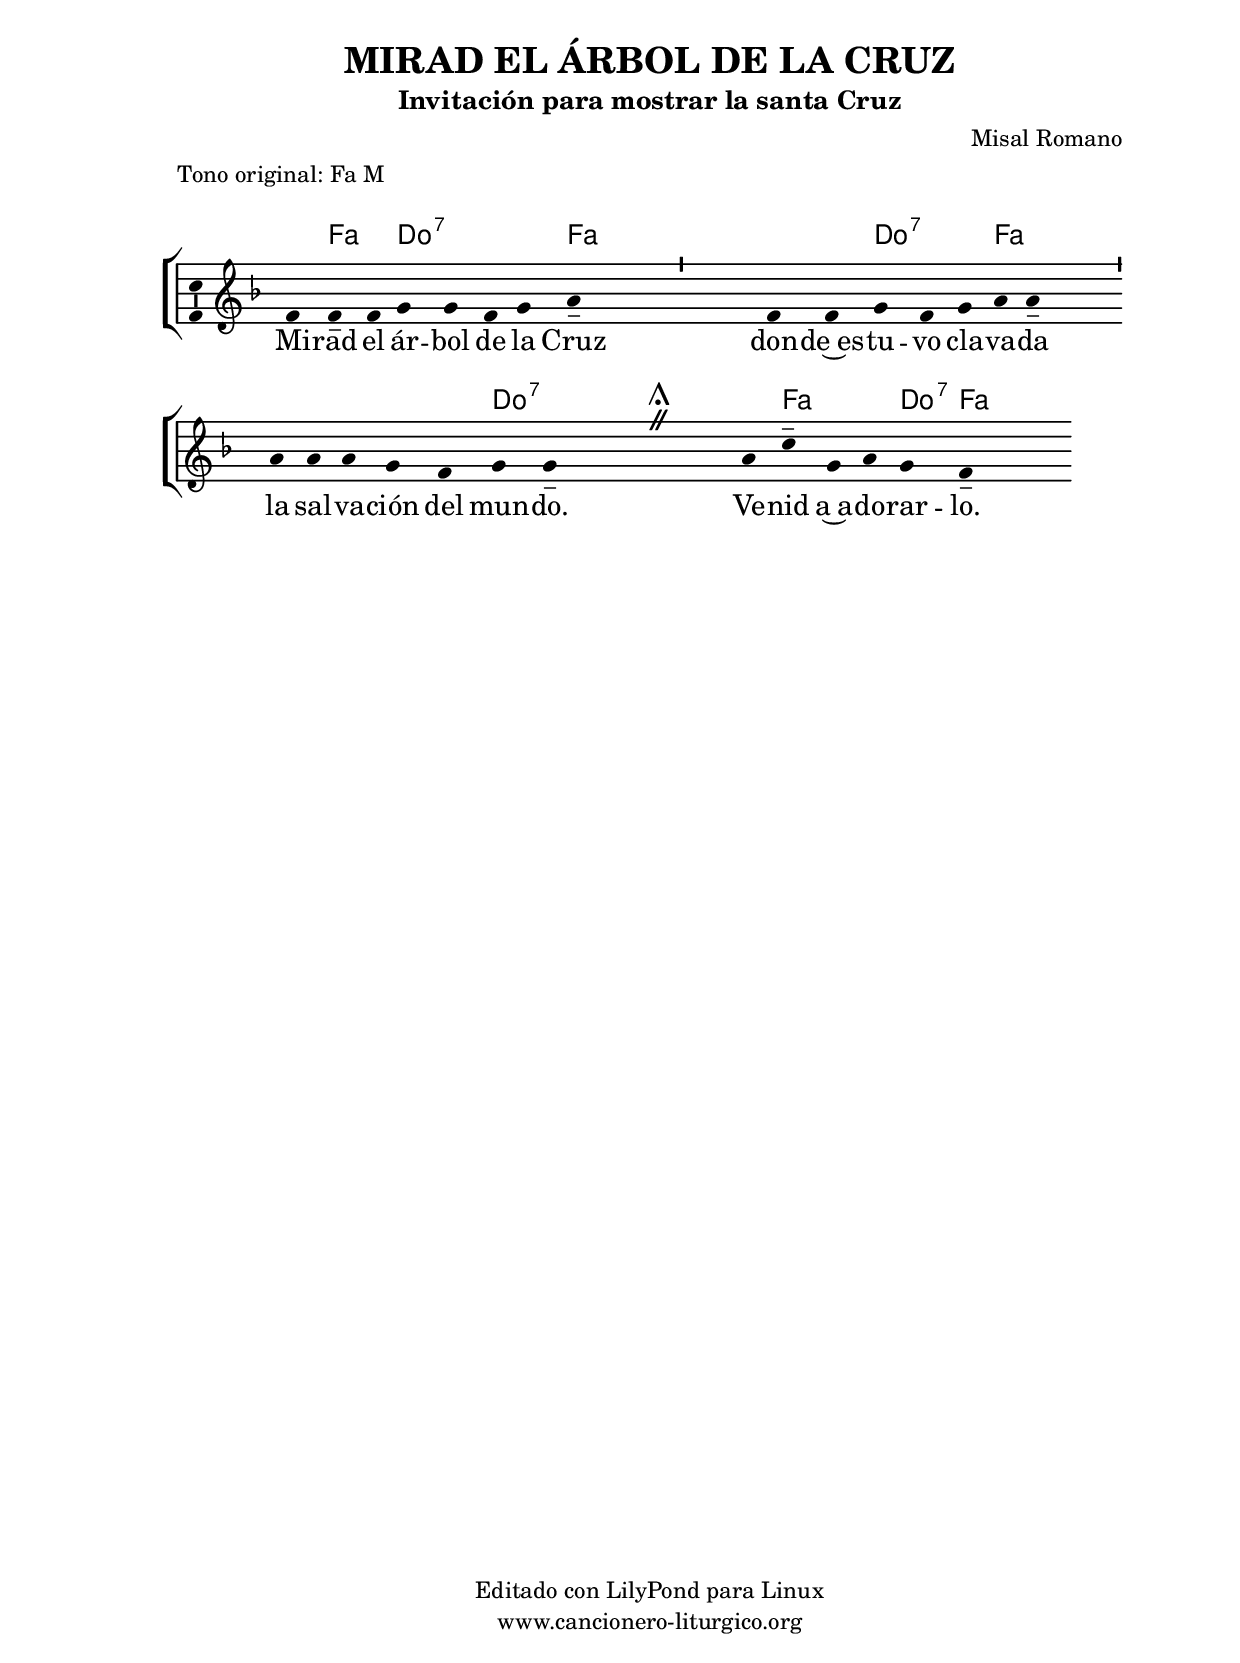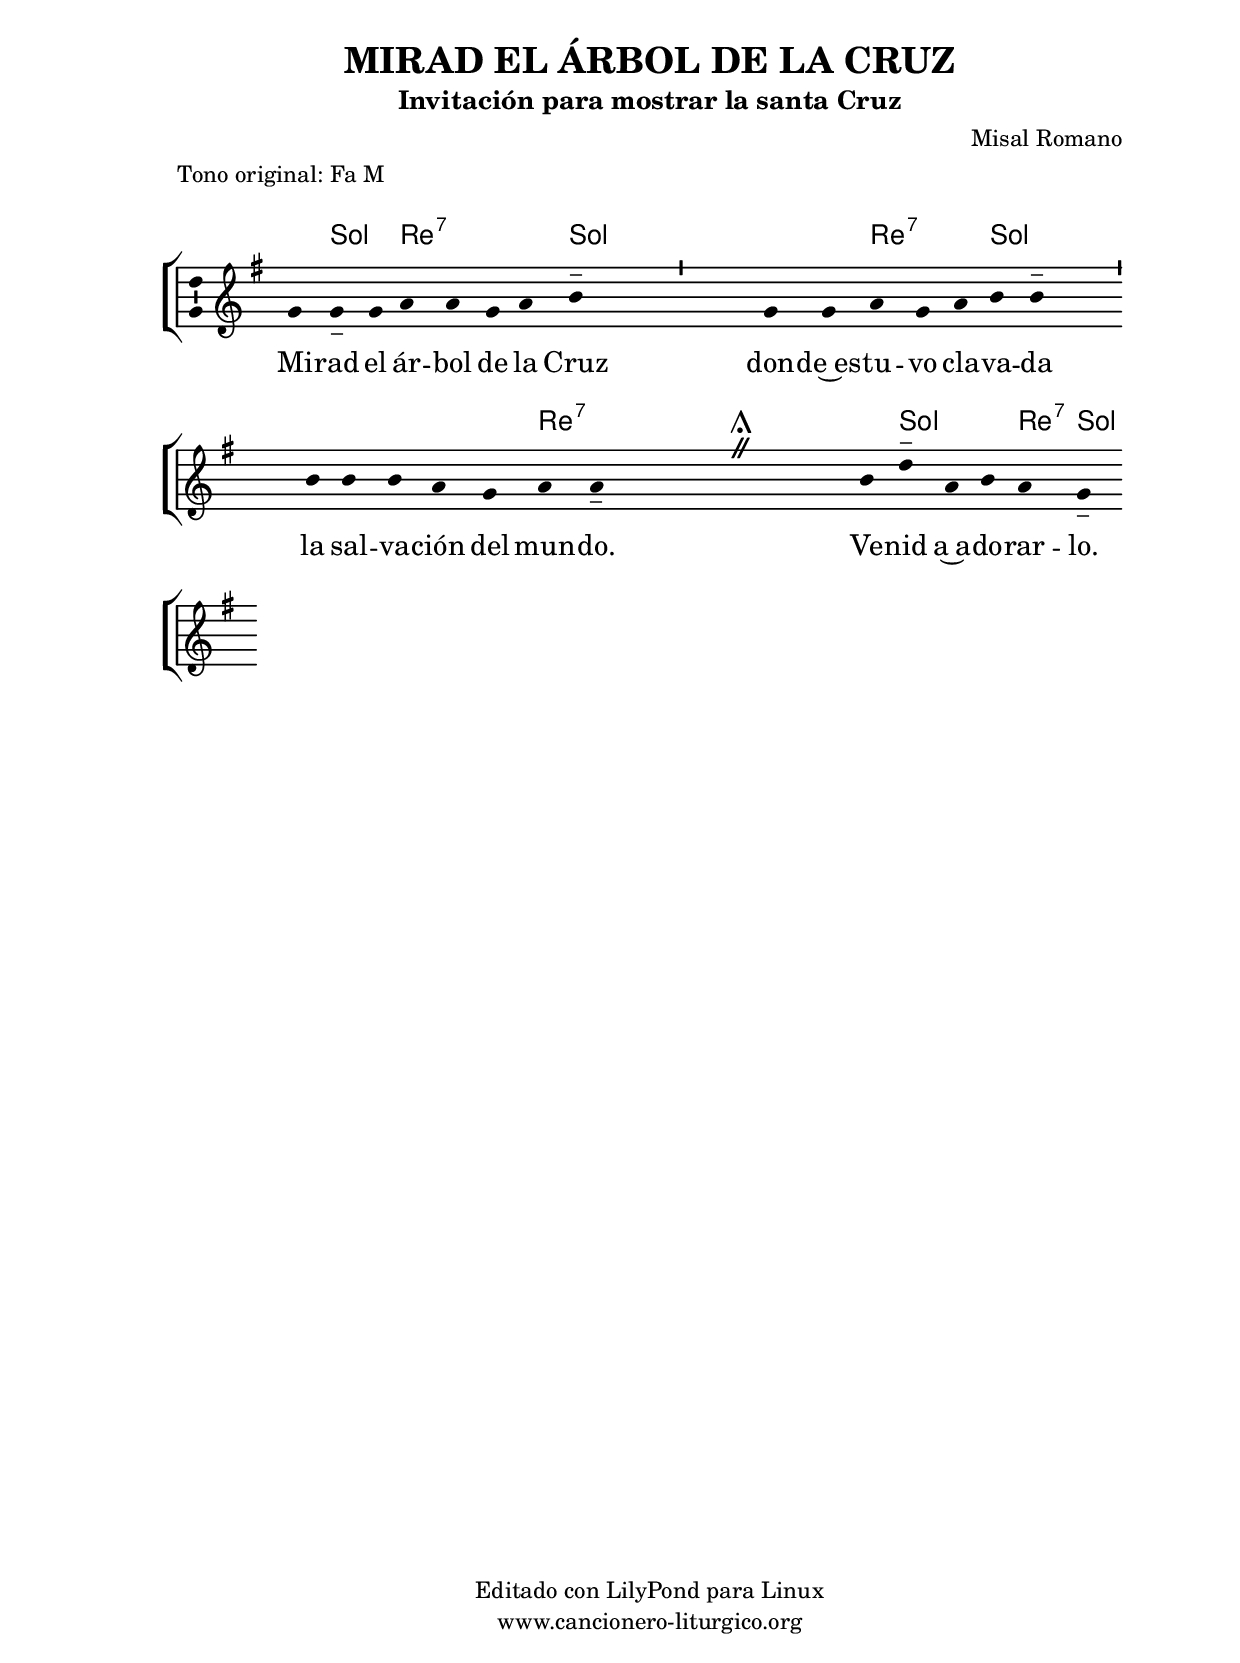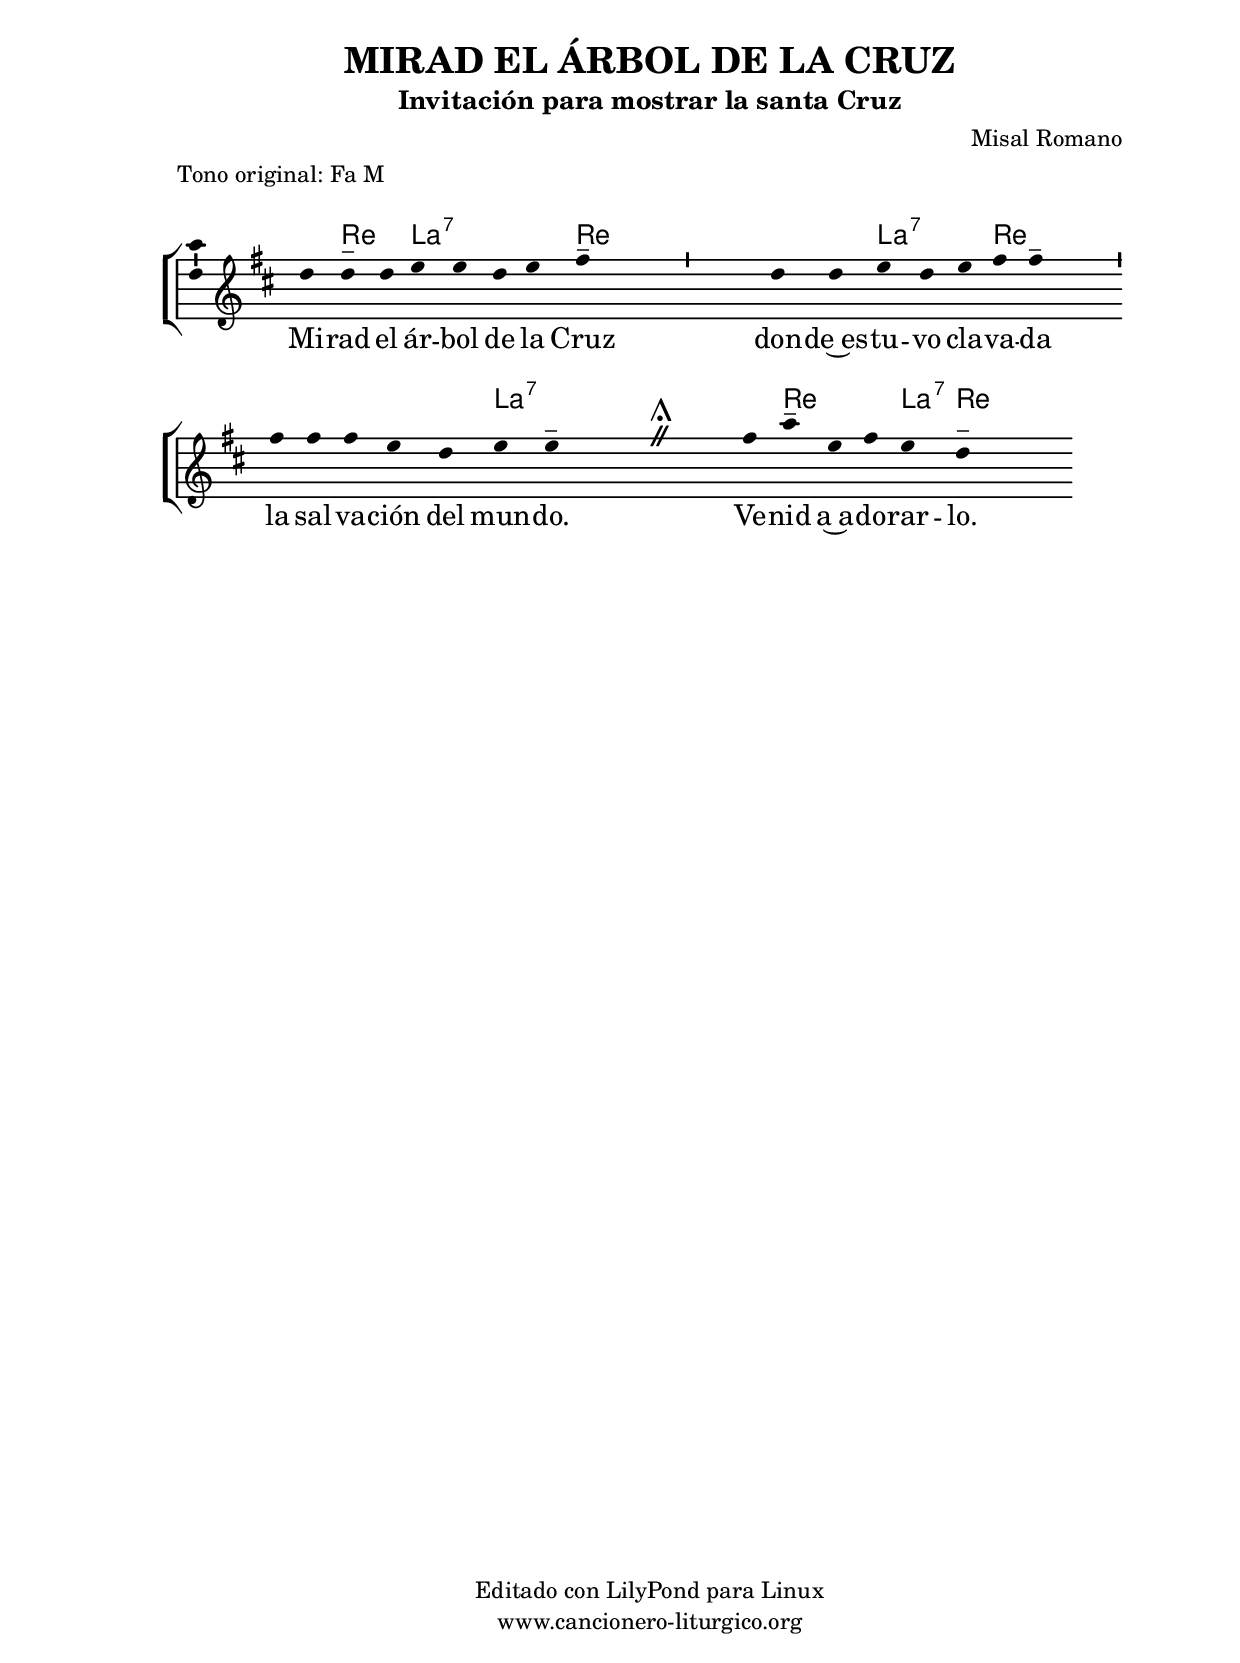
%
%para convertir .midi en .wav:
%timidity filename.midi -Ow -o finename.wav
%
%
%Para convertir de .wav a .mp3:
%lame -h -m j filename.wav
%
%
%para escuchar el midi:
%timidity nombrefichero.midi
%


%versión de lilypond para la que se ha escrito esta partitura:
\version "2.16.0"

	%Tamaño papel
	#(set-default-paper-size "a4")
	%Tamaño partitura
	#(set-global-staff-size 20)
	%No responde al pulsar sobre una nota
	#(ly:set-option 'point-and-click #f)

%parámetros del encabezamiento:
\header {
	title = "MIRAD EL ÁRBOL DE LA CRUZ"
	subtitle = "Invitación para mostrar la santa Cruz"
	composer = "Misal Romano"
	poet = ""
	meter = "Tono original: Fa M"
	arranger = ""
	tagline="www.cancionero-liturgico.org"
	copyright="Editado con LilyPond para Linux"
	}

%parámetros asociados al papel:
\paper  {
	oddHeaderMarkup = \markup {\fill-line { \on-the-fly #not-first-page \fromproperty #'header:title \on-the-fly #not-first-page \fromproperty #'header:composer }}
	evenHeaderMarkup = \markup {\fill-line { \fromproperty #'header:composer \fromproperty #'header:title }}
	#(set-paper-size "a4")
	print-page-number = ##f
	first-page-number = 1
	print-first-page-number = ##f
%	head-separation = 3.0 \cm
	top-margin = 2.0 \cm
	bottom-margin = 0.5\cm
%%%	bottom-margin = 0.0\cm
	left-margin = 3.0 \cm
	line-width = 16.0 \cm 
	indent = 8\mm
	interscoreline = 2.\mm
	between-system-space = 15\mm
%	para que las partituras no llenen la hoja:
	ragged-bottom = ##t
%	idem para la última hoja:
	ragged-last-bottom = ##f
%	para que las partituras llenen el ancho del papel:
	ragged-last = ##f
	after-title-space = 2.5 \cm
%page-count=1
%system-count=3

	%Flexible Vertical Spacing
%	markup-markup-spacing =
%	#'((basic-distance . 15) (minimum-distance . 15) (padding . 3))
	markup-system-spacing =
	#'((basic-distance . 15) (minimum-distance . 15) (padding . 3))
	system-system-spacing =
	#'((basic-distance . 15) (minimum-distance . 15) (padding . 3))
	score-system-spacing =
	#'((basic-distance . 15) (minimum-distance . 15) (padding . 5))
%	top-system-spacing = % header
%	#'((basic-distance . 8) (minimum-distance . 0) (padding . 0))
%	top-markup-spacing =
%	#'((basic-distance . 20) (minimum-distance . 20) (padding . 0))
	last-bottom-spacing = % footer
	#'((basic-distance . 5) (minimum-distance . 5) (padding . 0))
%	score-markup-spacing =
%	#'((basic-distance . 16) (minimum-distance . 13) (padding . 0))

	}


%para incluir divisiones gregorianas
\include "gregorian.ly"
%Ojo. Incluir este fichero implica desactivar la sentencia ragged-last = ##f
%Es decir, deja de justificar las partituras a la derecha


%parámetros que afectan a toda la partitura:
global =  {
	%clave de sol (G):
	\clef G
	%armadura:
%	\transpose f ees
	\key f \major
	\tempo 4=90
	\set Score.tempoHideNote = ##t
	}


acordes = {
	\italianChords
	\chordmode {
%	\transpose f ees
{

s4 f4. c2:7 f4
s16
s16
s4 c4.:7 f2
s16
s16
f2 c2:7
s16
s16
f2 c4:7 f
s8

	}
	}
}

melodia = 

%	\transpose f ees
{
	\relative c'{
	\time 4/4

s8 f8 f4\tenuto f8 g g f g a4\tenuto
s16
\divisioMinima
s16
f8 f g f g a a4\tenuto
s16
\divisioMinima
\break
s16
a8 a a g f g g4\tenuto
s16
\divisioMaior
%\break
s16
a8 c4\tenuto g8 a g4 f\tenuto
s8
\finalis

%\bar "|."
	}
	}


texto = \lyricmode {
Mi -- rad el ár -- bol de la Cruz
don -- de~es -- tu -- vo cla -- va -- da
la sal -- va -- ción del mun -- do.
Ve -- nid a~a -- do -- rar -- lo.

	}


acordesStaff = \context ChordNames = acordesStaff <<
	\set chordChanges = ##t
	\acordes
	>>


vozStaff = \context Voice = vozStaff
\with {\consists "Ambitus_engraver"}
<<
%	\set Staff.instrumentName = ""
%	\set Staff.shortInstrumentName = ""
%	\set Staff.midiInstrument = #"clarinet"
%	\set Staff.midiInstrument = #"cello"
%	\set Staff.midiInstrument = #"flute"
	\set Staff.midiInstrument = #"electric guitar (jazz)"
%	\set Staff.midiInstrument = #"english horn"
%	\set Staff.midiInstrument = #"violin"
%	\set Staff.midiInstrument = #"glockenspiel"
	\set Staff.midiMinimumVolume = #0.7
	\set Staff.midiMaximumVolume = #0.9
	\global
	\melodia
	>>

textoStaff = \context Lyrics = textoStaff <<
	\lyricsto vozStaff \texto
	>>

\book {
	\score {
		\context ChoirStaff {
			\override StaffGroup.SystemStartBracket #'collapse-height = #1
			\override Score.SystemStartBar #'collapse-height = #1
			<<
			\acordesStaff
			\vozStaff
			\textoStaff
			>>
			}
		\layout {
	    		\context {
				\Lyrics
				\override LyricText #'font-size = #2
				}
	   		 \context {
				\Score
				\override StaffSymbol #'staff-space = #(magstep +3)
				}
			 \context {
				\Staff
				\remove "Time_signature_engraver"
				\remove "Bar_engraver"
				\override Stem #'transparent = ##t
				\override Flag #'transparent = ##t
				\override Beam #'transparent = ##t
				}
			}
		}
	\score {
		\unfoldRepeats
		\context ChoirStaff {
			<<
			\acordesStaff
			\vozStaff
			>>
			}
		\midi {
	  		\context {
	  			\Score
				tempoWholesPerMinute = #(ly:make-moment 70 4)
				}
			}
		}
	}



#(define output-suffix "C")
\book {
	\score {
		\context ChoirStaff {
			\override StaffGroup.SystemStartBracket #'collapse-height = #1
			\override Score.SystemStartBar #'collapse-height = #1
\transpose c d
			<<
			\acordesStaff
			\vozStaff
			\textoStaff
			>>
			}
		\layout {
	    		\context {
				\Lyrics
				\override LyricText #'font-size = #2
				}
	   		 \context {
				\Score
				\override StaffSymbol #'staff-space = #(magstep +3)
				}
			 \context {
				\Staff
				\remove "Time_signature_engraver"
				\remove "Bar_engraver"
				\override Stem #'transparent = ##t
				\override Flag #'transparent = ##t
				\override Beam #'transparent = ##t
				}
			}
		}
	}

#(define output-suffix "S")
\book {
	\score {
		\context ChoirStaff {
			\override StaffGroup.SystemStartBracket #'collapse-height = #1
			\override Score.SystemStartBar #'collapse-height = #1
\transpose c a
			<<
			\acordesStaff
			\vozStaff
			\textoStaff
			>>
			}
		\layout {
	    		\context {
				\Lyrics
				\override LyricText #'font-size = #2
				}
	   		 \context {
				\Score
				\override StaffSymbol #'staff-space = #(magstep +3)
				}
			 \context {
				\Staff
				\remove "Time_signature_engraver"
				\remove "Bar_engraver"
				\override Stem #'transparent = ##t
				\override Flag #'transparent = ##t
				\override Beam #'transparent = ##t
				}
			}
		}
	}


